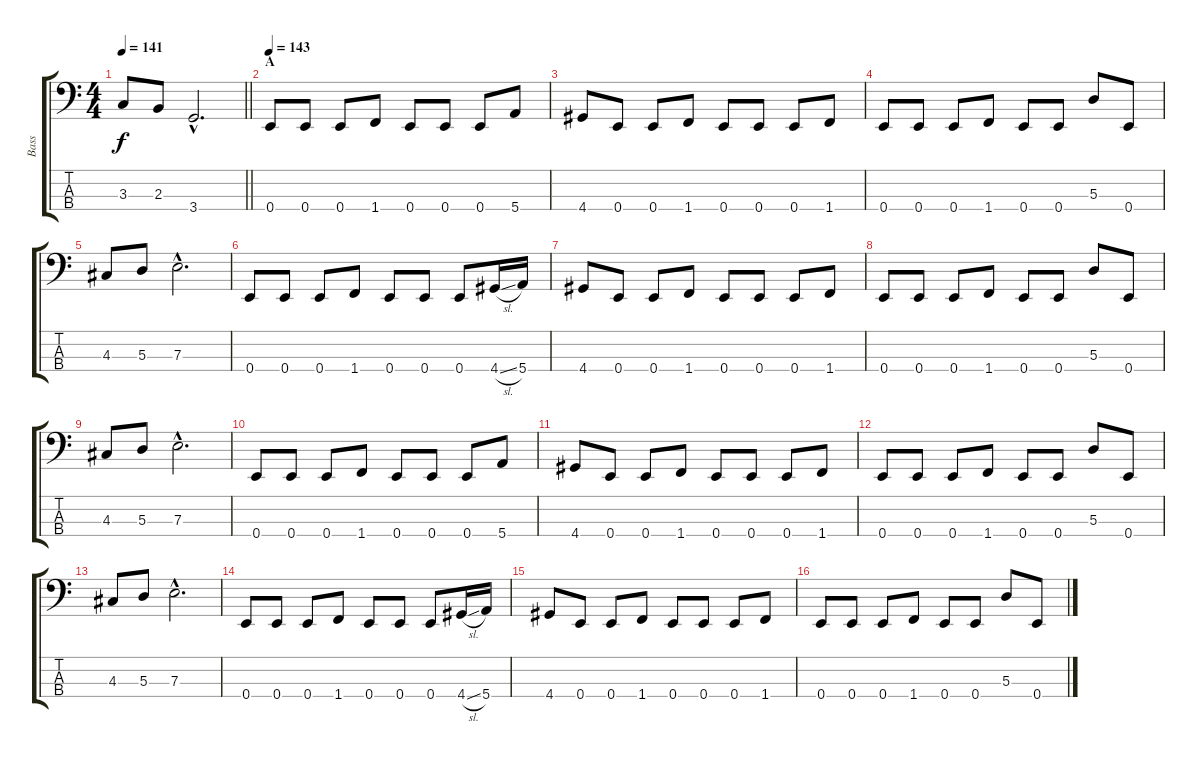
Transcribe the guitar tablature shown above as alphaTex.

\track ("Bass" "Bass") {instrument electricbassfinger}
\staff {score tabs}
\tuning (G2 D2 A1 E1) {hide}
\ts (4 4)
\tempo 141
\clef f4
\barLineRight lightlight
\ks c
3.3.8{dy f} 2.3.8 3.4{hac}.2{d} |
\section ("" "A")
\tempo 143
0.4.8 0.4.8 0.4.8 1.4.8 0.4.8 0.4.8 0.4.8 5.4.8 |
4.4.8 0.4.8 0.4.8 1.4.8 0.4.8 0.4.8 0.4.8 1.4.8 |
0.4.8 0.4.8 0.4.8 1.4.8 0.4.8 0.4.8 5.3.8 0.4.8 |
4.3.8 5.3.8 7.3{hac}.2{d} |
0.4.8 0.4.8 0.4.8 1.4.8 0.4.8 0.4.8 0.4.8 4.4{sl}.16 5.4.16 |
4.4.8 0.4.8 0.4.8 1.4.8 0.4.8 0.4.8 0.4.8 1.4.8 |
0.4.8 0.4.8 0.4.8 1.4.8 0.4.8 0.4.8 5.3.8 0.4.8 |
4.3.8 5.3.8 7.3{hac}.2{d} |
0.4.8 0.4.8 0.4.8 1.4.8 0.4.8 0.4.8 0.4.8 5.4.8 |
4.4.8 0.4.8 0.4.8 1.4.8 0.4.8 0.4.8 0.4.8 1.4.8 |
0.4.8 0.4.8 0.4.8 1.4.8 0.4.8 0.4.8 5.3.8 0.4.8 |
4.3.8 5.3.8 7.3{hac}.2{d} |
0.4.8 0.4.8 0.4.8 1.4.8 0.4.8 0.4.8 0.4.8 4.4{sl}.16 5.4.16 |
4.4.8 0.4.8 0.4.8 1.4.8 0.4.8 0.4.8 0.4.8 1.4.8 |
0.4.8 0.4.8 0.4.8 1.4.8 0.4.8 0.4.8 5.3.8 0.4.8
